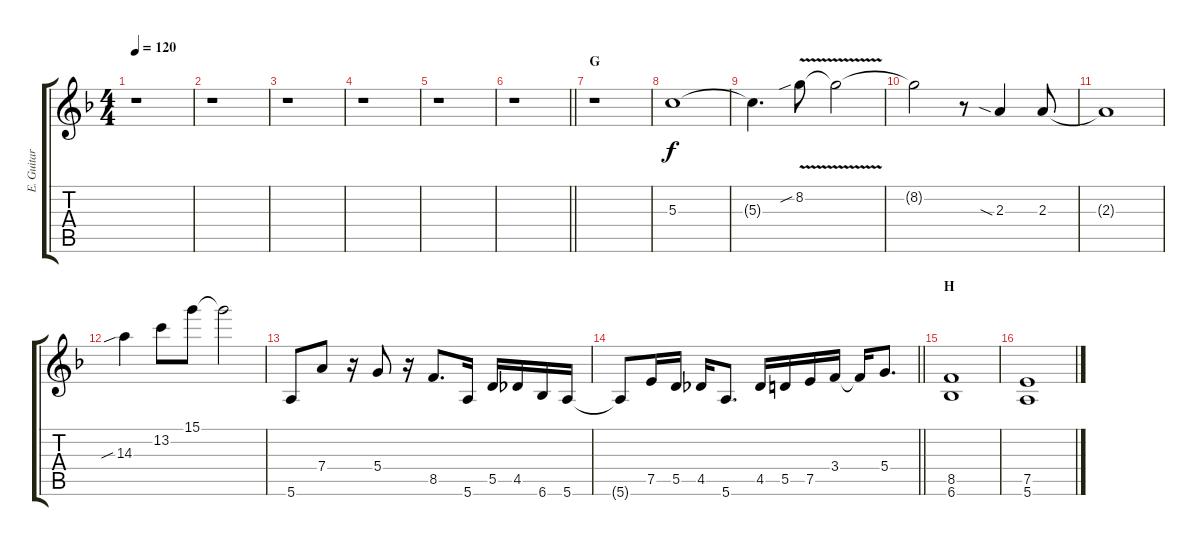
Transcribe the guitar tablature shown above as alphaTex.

\track ("E. Guitar III" "E. Guitar ") {instrument overdrivenguitar}
\staff {score tabs}
\tuning (E4 B3 G3 D3 A2 E2) {hide}
\ts (4 4)
\tempo 120
\clef g2
\ks f
r.1{dy f} |
r.1 |
r.1 |
r.1 |
r.1 |
\barLineRight lightlight
r.1 |
\section ("" "G")
r.1 |
5.3.1 |
5.3{t}.4{d} 8.2{v sib}.8 8.2{t}.2 |
8.2{t}.2 r.8 2.3{sia}.4 2.3.8 |
2.3{t}.1 |
14.3{sib}.4 13.2.8 15.1.8 15.1{t}.2 |
5.6.8 7.4.8 r.16 5.4.8 r.16 8.5.8{d} 5.6.16 5.5.16 4.5.16 6.6.16 5.6.16 |
\barLineRight lightlight
5.6{t}.8 7.5.16 5.5.16 4.5.16 5.6.8{d} 4.5.16 5.5.16 7.5.16 3.4.16 3.4{t}.16 5.4.8{d} |
\section ("" "H")
(8.5 6.6).1 |
(7.5 5.6).1
